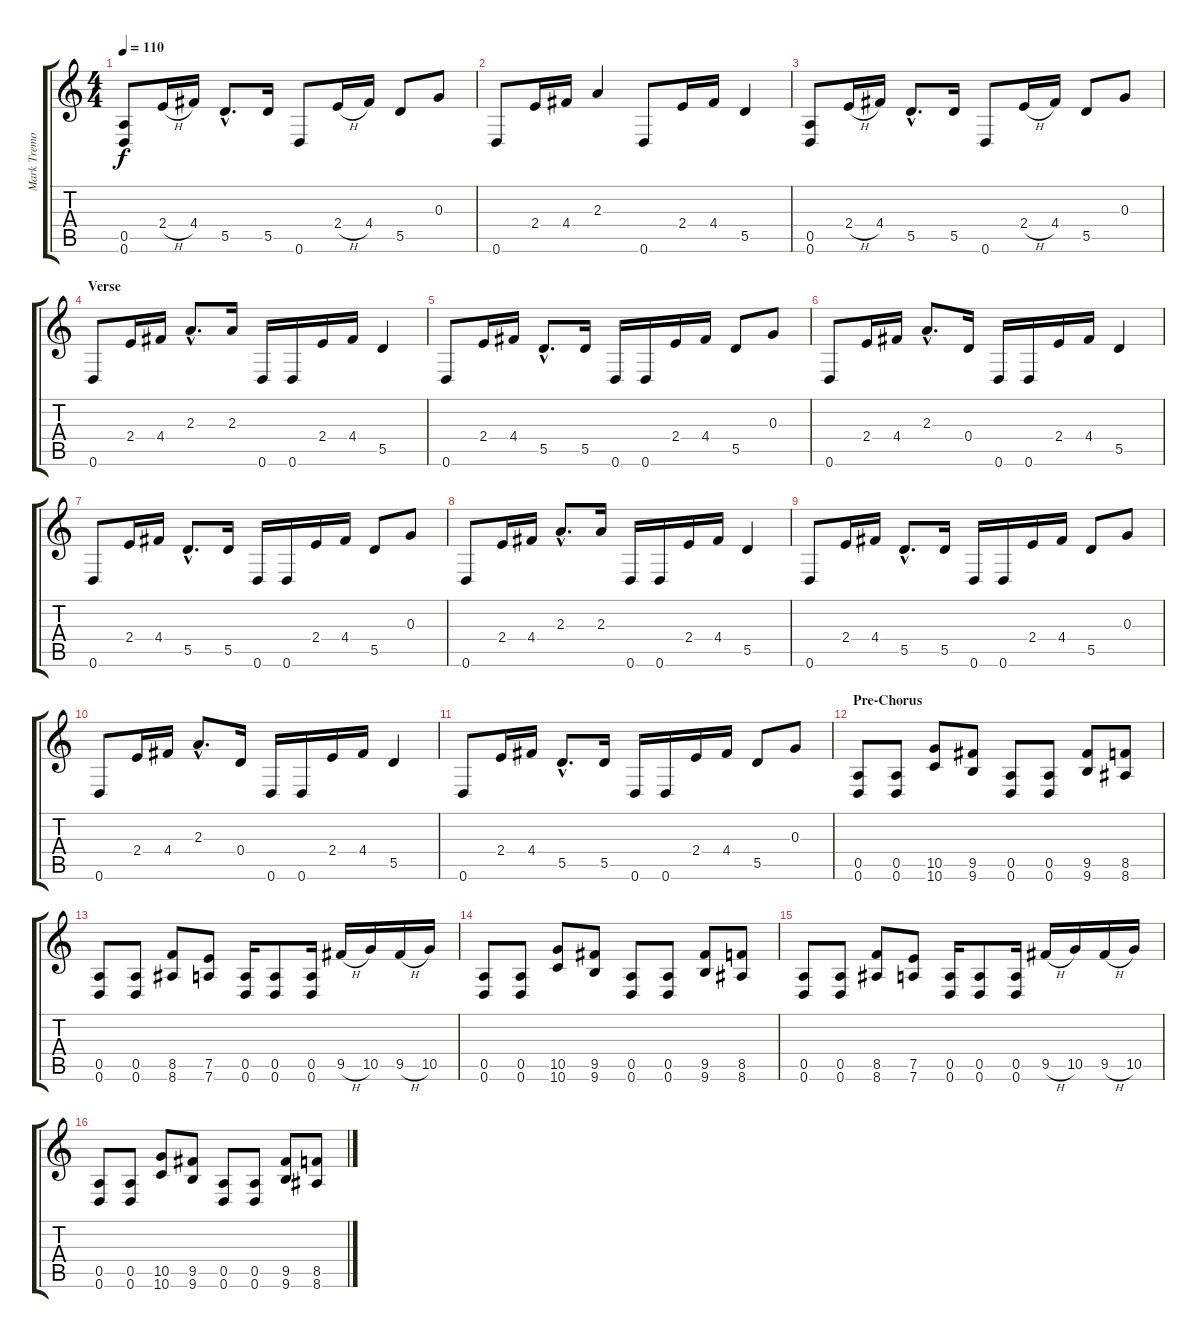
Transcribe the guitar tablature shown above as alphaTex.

\track ("Mark Tremonti (dist.)" "Mark Tremo") {instrument distortionguitar}
\staff {score tabs}
\tuning (E4 B3 G3 D3 A2 D2) {hide}
\ts (4 4)
\tempo 110
\clef g2
\ks c
(0.5 0.6).8{dy f} 2.4{h}.16 4.4.16 5.5{hac}.8{d} 5.5.16 0.6.8 2.4{h}.16 4.4.16 5.5.8 0.3.8 |
0.6.8 2.4.16 4.4.16 2.3.4 0.6.8 2.4.16 4.4.16 5.5.4 |
(0.5 0.6).8 2.4{h}.16 4.4.16 5.5{hac}.8{d} 5.5.16 0.6.8 2.4{h}.16 4.4.16 5.5.8 0.3.8 |
\section ("" "Verse")
0.6.8 2.4.16 4.4.16 2.3{hac}.8{d} 2.3.16 0.6.16 0.6.16 2.4.16 4.4.16 5.5.4 |
0.6.8 2.4.16 4.4.16 5.5{hac}.8{d} 5.5.16 0.6.16 0.6.16 2.4.16 4.4.16 5.5.8 0.3.8 |
0.6.8 2.4.16 4.4.16 2.3{hac}.8{d} 0.4.16 0.6.16 0.6.16 2.4.16 4.4.16 5.5.4 |
0.6.8 2.4.16 4.4.16 5.5{hac}.8{d} 5.5.16 0.6.16 0.6.16 2.4.16 4.4.16 5.5.8 0.3.8 |
0.6.8 2.4.16 4.4.16 2.3{hac}.8{d} 2.3.16 0.6.16 0.6.16 2.4.16 4.4.16 5.5.4 |
0.6.8 2.4.16 4.4.16 5.5{hac}.8{d} 5.5.16 0.6.16 0.6.16 2.4.16 4.4.16 5.5.8 0.3.8 |
0.6.8 2.4.16 4.4.16 2.3{hac}.8{d} 0.4.16 0.6.16 0.6.16 2.4.16 4.4.16 5.5.4 |
0.6.8 2.4.16 4.4.16 5.5{hac}.8{d} 5.5.16 0.6.16 0.6.16 2.4.16 4.4.16 5.5.8 0.3.8 |
\section ("" "Pre-Chorus")
(0.5 0.6).8 (0.5 0.6).8 (10.5 10.6).8 (9.5 9.6).8 (0.5 0.6).8 (0.5 0.6).8 (9.5 9.6).8 (8.5 8.6).8 |
(0.5 0.6).8 (0.5 0.6).8 (8.5 8.6).8 (7.5 7.6).8 (0.5 0.6).16 (0.5 0.6).8 (0.5 0.6).16 9.5{h}.16 10.5.16 9.5{h}.16 10.5.16 |
(0.5 0.6).8 (0.5 0.6).8 (10.5 10.6).8 (9.5 9.6).8 (0.5 0.6).8 (0.5 0.6).8 (9.5 9.6).8 (8.5 8.6).8 |
(0.5 0.6).8 (0.5 0.6).8 (8.5 8.6).8 (7.5 7.6).8 (0.5 0.6).16 (0.5 0.6).8 (0.5 0.6).16 9.5{h}.16 10.5.16 9.5{h}.16 10.5.16 |
(0.5 0.6).8 (0.5 0.6).8 (10.5 10.6).8 (9.5 9.6).8 (0.5 0.6).8 (0.5 0.6).8 (9.5 9.6).8 (8.5 8.6).8
